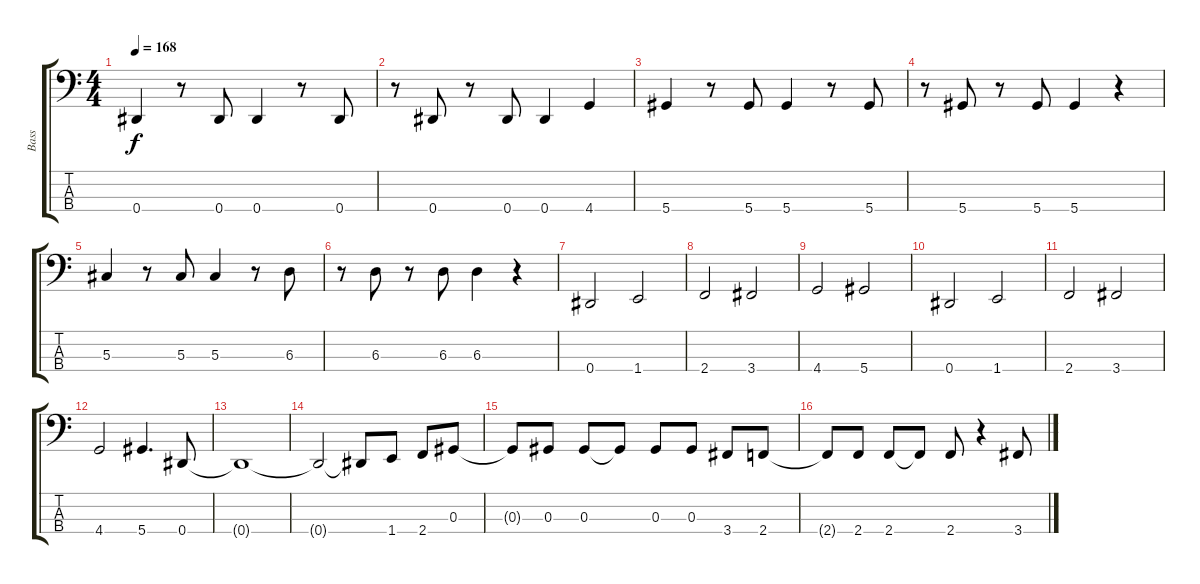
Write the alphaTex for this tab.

\track ("Bass" "Bass") {instrument electricbassfinger}
\staff {score tabs}
\tuning (Gb2 Db2 Ab1 Eb1) {hide}
\ts (4 4)
\tempo 168
\clef f4
\ks c
0.4.4{dy f} r.8 0.4.8 0.4.4 r.8 0.4.8 |
r.8 0.4.8 r.8 0.4.8 0.4.4 4.4.4 |
5.4.4 r.8 5.4.8 5.4.4 r.8 5.4.8 |
r.8 5.4.8 r.8 5.4.8 5.4.4 r.4 |
5.3.4 r.8 5.3.8 5.3.4 r.8 6.3.8 |
r.8 6.3.8 r.8 6.3.8 6.3.4 r.4 |
0.4.2 1.4.2 |
2.4.2 3.4.2 |
4.4.2 5.4.2 |
0.4.2 1.4.2 |
2.4.2 3.4.2 |
4.4.2 5.4.4{d} 0.4.8 |
0.4{t}.1 |
0.4{t}.2 0.4{t}.8 1.4.8 2.4.8 0.3.8 |
0.3{t}.8 0.3.8 0.3.8 0.3{t}.8 0.3.8 0.3.8 3.4.8 2.4.8 |
2.4{t}.8 2.4.8 2.4.8 2.4{t}.8 2.4.8 r.4 3.4.8
